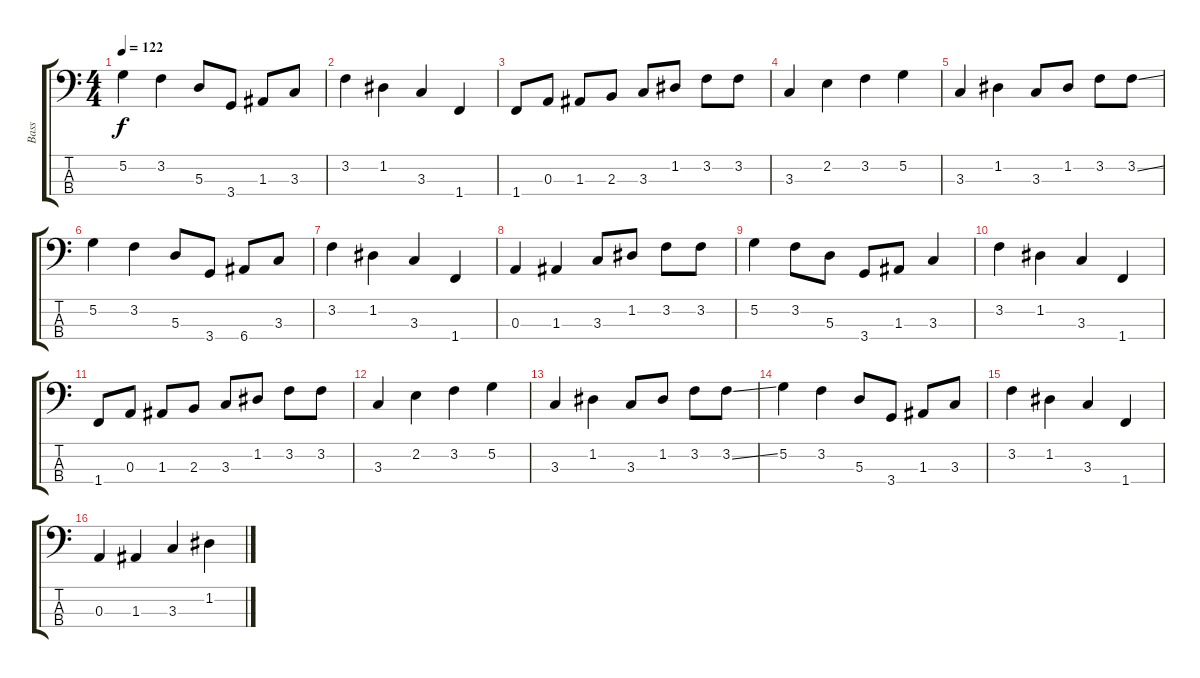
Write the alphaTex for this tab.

\track ("Bass" "Bass") {instrument fretlessbass}
\staff {score tabs}
\tuning (G2 D2 A1 E1) {hide}
\ts (4 4)
\tempo 122
\clef f4
\ks c
5.2.4{dy f} 3.2.4 5.3.8 3.4.8 1.3.8 3.3.8 |
3.2.4 1.2.4 3.3.4 1.4.4 |
1.4.8 0.3.8 1.3.8 2.3.8 3.3.8 1.2.8 3.2.8 3.2.8 |
3.3.4 2.2.4 3.2.4 5.2.4 |
3.3.4 1.2.4 3.3.8 1.2.8 3.2.8 3.2{ss}.8 |
5.2.4 3.2.4 5.3.8 3.4.8 6.4.8 3.3.8 |
3.2.4 1.2.4 3.3.4 1.4.4 |
0.3.4 1.3.4 3.3.8 1.2.8 3.2.8 3.2.8 |
5.2.4 3.2.8 5.3.8 3.4.8 1.3.8 3.3.4 |
3.2.4 1.2.4 3.3.4 1.4.4 |
1.4.8 0.3.8 1.3.8 2.3.8 3.3.8 1.2.8 3.2.8 3.2.8 |
3.3.4 2.2.4 3.2.4 5.2.4 |
3.3.4 1.2.4 3.3.8 1.2.8 3.2.8 3.2{ss}.8 |
5.2.4 3.2.4 5.3.8 3.4.8 1.3.8 3.3.8 |
3.2.4 1.2.4 3.3.4 1.4.4 |
0.3.4 1.3.4 3.3.4 1.2.4
